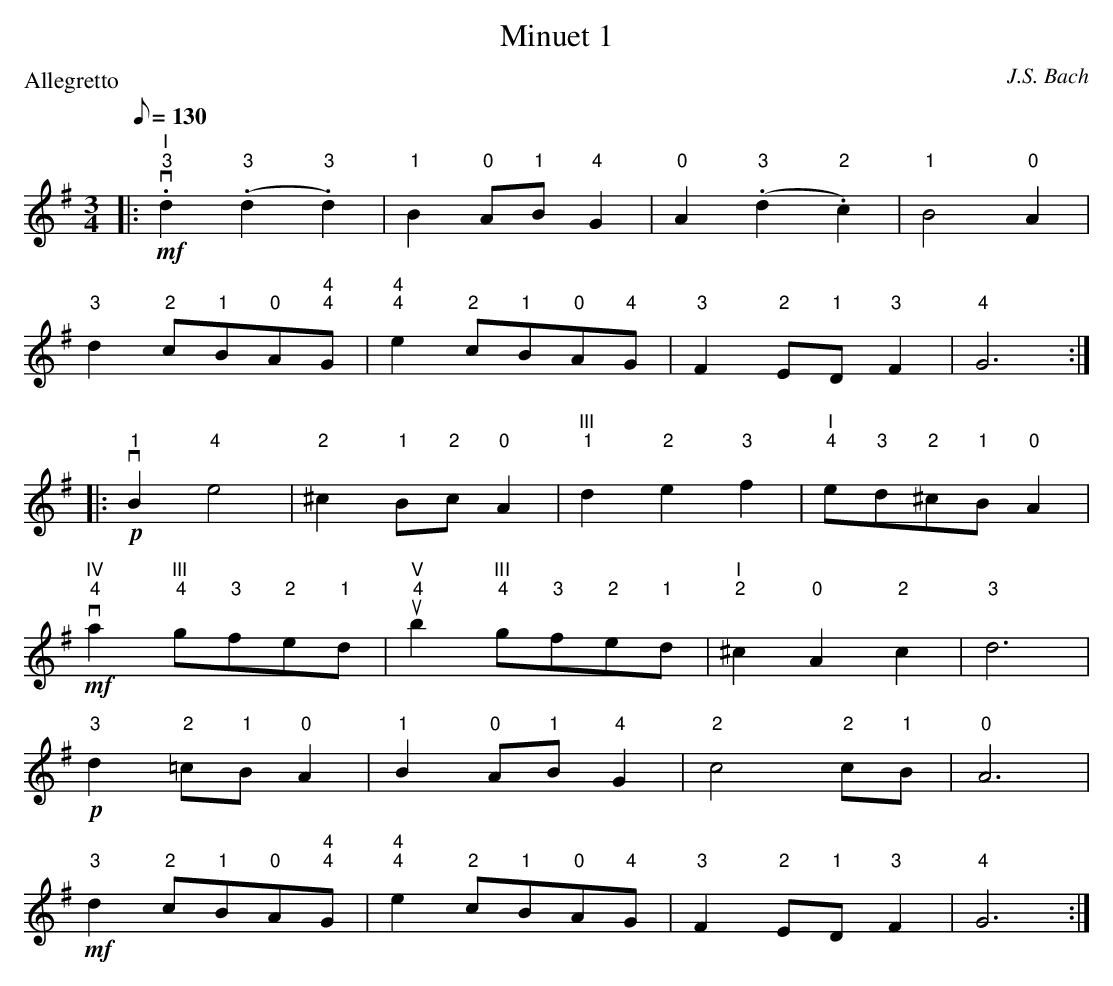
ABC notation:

X:1
T: Minuet 1
O: J.S. Bach
P: Allegretto
M: 3/4
L: 1/8
K: G
Q: 130
|: +mf+ v"I""3".d2("3".d2"3".d2) | "1"B2"0"A"1"B"4"G2 | "0"A2("3".d2."2"c2) | "1"B4"0"A2 |
"3"d2"2"c"1"B"0"A"4""4"G | "4""4"e2"2"c"1"B"0"A"4"G | "3"F2"2"E"1"D"3"F2 | "4"G6 :|
|: +p+ v"1"B2"4"e4 | "2"^c2"1"B"2"c"0"A2 | "III""1"d2"2"e2"3"f2 | "I""4"e"3"d"2"^c"1"B"0"A2 |
+mf+ v"IV""4"a2"III""4"g"3"f"2"e"1"d | u"V""4"b2"III""4"g"3"f"2"e"1"d | "I""2"^c2"0"A2"2"c2 | "3"d6 |
+p+ "3"d2"2"=c"1"B"0"A2 | "1"B2"0"A"1"B"4"G2 | "2"c4"2"c"1"B | "0"A6 |
+mf+ "3"d2"2"c"1"B"0"A"4""4"G | "4""4"e2"2"c"1"B"0"A"4"G | "3"F2"2"E"1"D"3"F2 | "4"G6 :|
